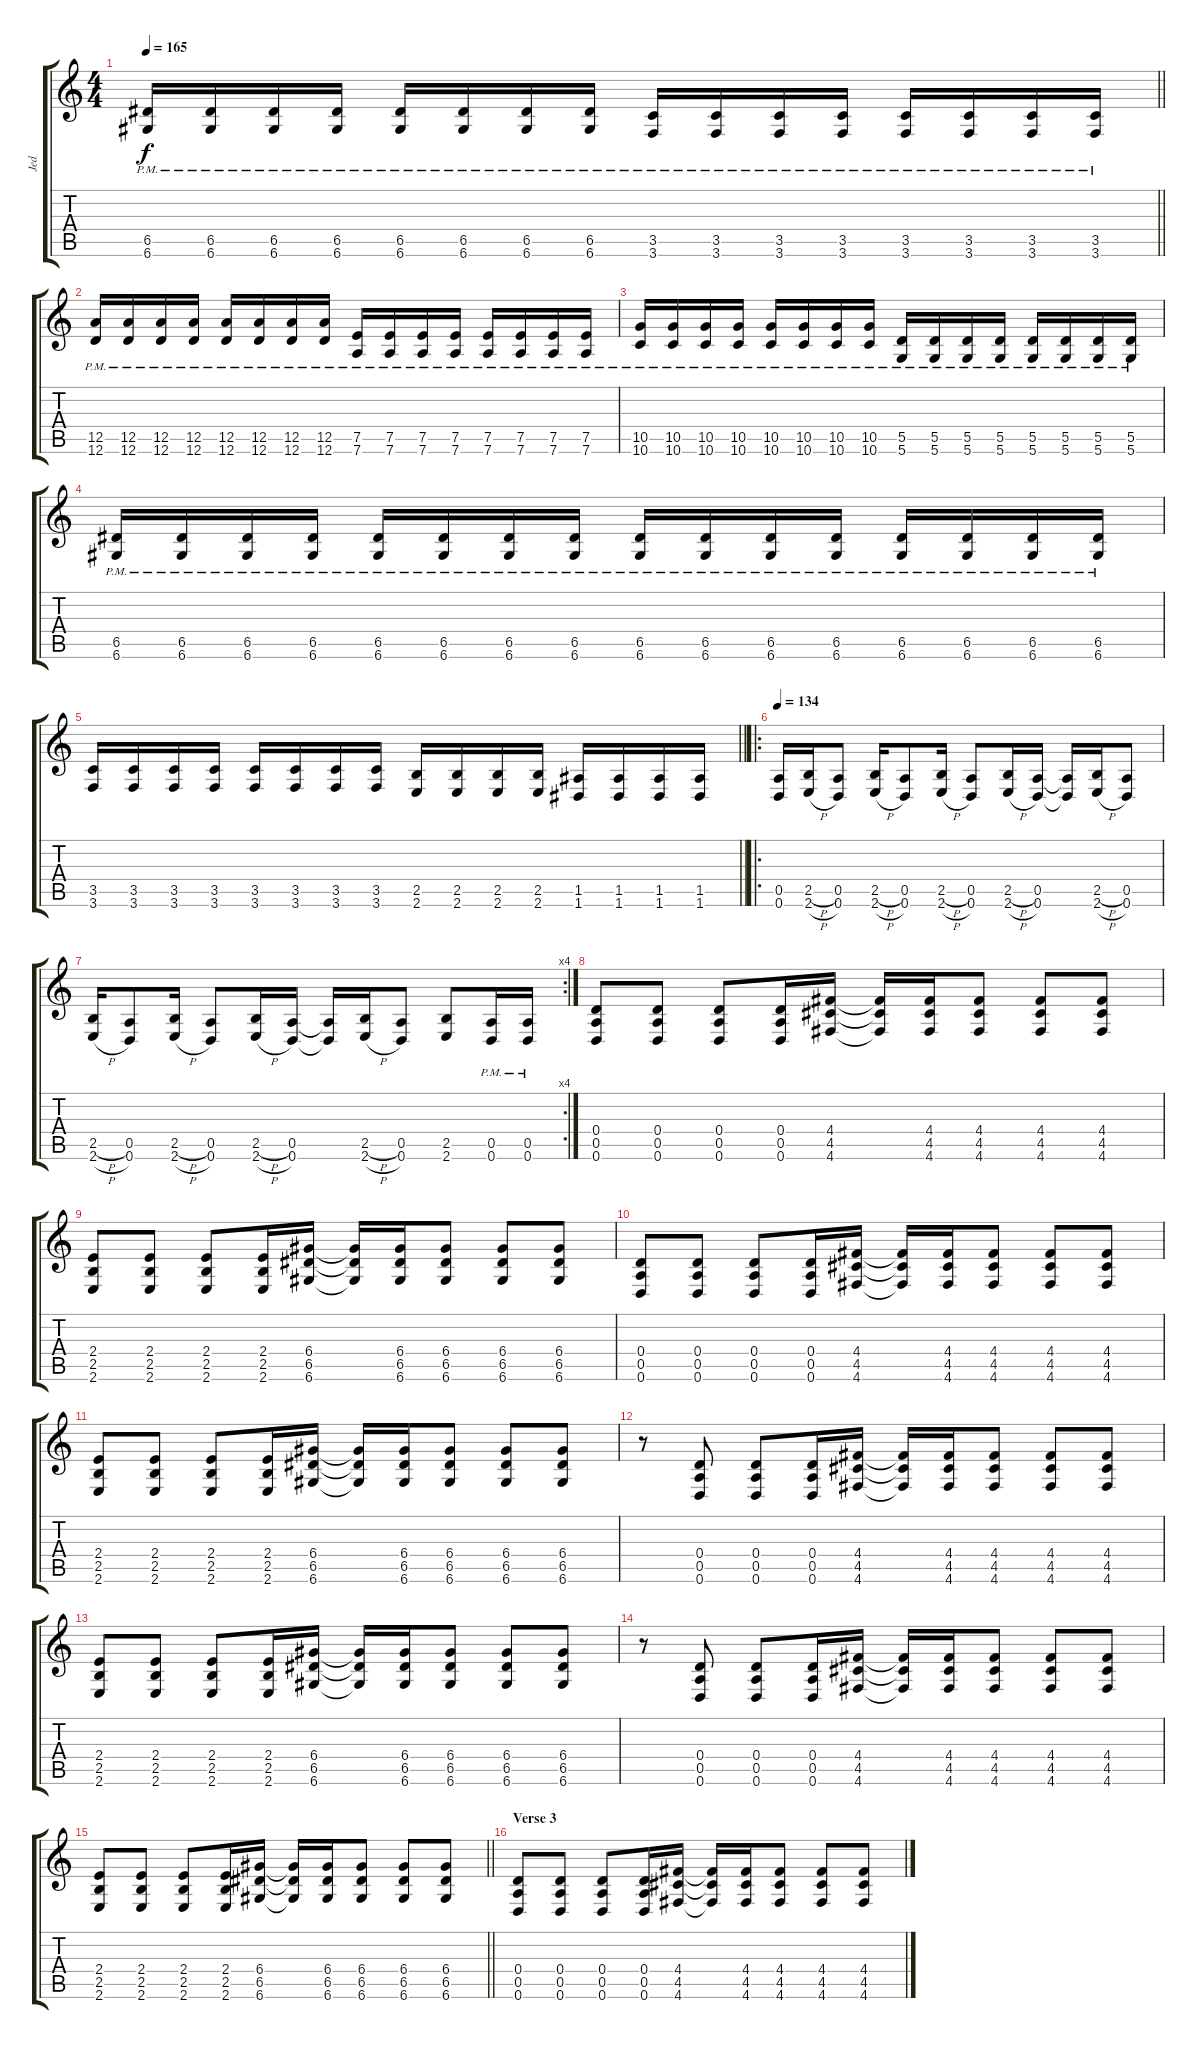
\track ("Jed" "Jed") {instrument distortionguitar}
\staff {score tabs}
\tuning (E4 B3 G3 D3 A2 D2) {hide}
\ts (4 4)
\tempo 165
\clef g2
\barLineRight lightlight
\ks c
(6.5{pm} 6.6{pm}).16{dy f} (6.5{pm} 6.6{pm}).16 (6.5{pm} 6.6{pm}).16 (6.5{pm} 6.6{pm}).16 (6.5{pm} 6.6{pm}).16 (6.5{pm} 6.6{pm}).16 (6.5{pm} 6.6{pm}).16 (6.5{pm} 6.6{pm}).16 (3.5{pm} 3.6{pm}).16 (3.5{pm} 3.6{pm}).16 (3.5{pm} 3.6{pm}).16 (3.5{pm} 3.6{pm}).16 (3.5{pm} 3.6{pm}).16 (3.5{pm} 3.6{pm}).16 (3.5{pm} 3.6{pm}).16 (3.5{pm} 3.6{pm}).16 |
(12.5{pm} 12.6{pm}).16 (12.5{pm} 12.6{pm}).16 (12.5{pm} 12.6{pm}).16 (12.5{pm} 12.6{pm}).16 (12.5{pm} 12.6{pm}).16 (12.5{pm} 12.6{pm}).16 (12.5{pm} 12.6{pm}).16 (12.5{pm} 12.6{pm}).16 (7.5{pm} 7.6{pm}).16 (7.5{pm} 7.6{pm}).16 (7.5{pm} 7.6{pm}).16 (7.5{pm} 7.6{pm}).16 (7.5{pm} 7.6{pm}).16 (7.5{pm} 7.6{pm}).16 (7.5{pm} 7.6{pm}).16 (7.5{pm} 7.6{pm}).16 |
(10.5{pm} 10.6{pm}).16 (10.5{pm} 10.6{pm}).16 (10.5{pm} 10.6{pm}).16 (10.5{pm} 10.6{pm}).16 (10.5{pm} 10.6{pm}).16 (10.5{pm} 10.6{pm}).16 (10.5{pm} 10.6{pm}).16 (10.5{pm} 10.6{pm}).16 (5.5{pm} 5.6{pm}).16 (5.5{pm} 5.6{pm}).16 (5.5{pm} 5.6{pm}).16 (5.5{pm} 5.6{pm}).16 (5.5{pm} 5.6{pm}).16 (5.5{pm} 5.6{pm}).16 (5.5{pm} 5.6{pm}).16 (5.5{pm} 5.6{pm}).16 |
(6.5{pm} 6.6{pm}).16 (6.5{pm} 6.6{pm}).16 (6.5{pm} 6.6{pm}).16 (6.5{pm} 6.6{pm}).16 (6.5{pm} 6.6{pm}).16 (6.5{pm} 6.6{pm}).16 (6.5{pm} 6.6{pm}).16 (6.5{pm} 6.6{pm}).16 (6.5{pm} 6.6{pm}).16 (6.5{pm} 6.6{pm}).16 (6.5{pm} 6.6{pm}).16 (6.5{pm} 6.6{pm}).16 (6.5{pm} 6.6{pm}).16 (6.5{pm} 6.6{pm}).16 (6.5{pm} 6.6{pm}).16 (6.5{pm} 6.6{pm}).16 |
\barLineRight lightlight
(3.5 3.6).16 (3.5 3.6).16 (3.5 3.6).16 (3.5 3.6).16 (3.5 3.6).16 (3.5 3.6).16 (3.5 3.6).16 (3.5 3.6).16 (2.5 2.6).16 (2.5 2.6).16 (2.5 2.6).16 (2.5 2.6).16 (1.5 1.6).16 (1.5 1.6).16 (1.5 1.6).16 (1.5 1.6).16 |
\ro
\tempo 134
(0.5 0.6).16 (2.5{h} 2.6{h}).16 (0.5 0.6).8 (2.5{h} 2.6{h}).16 (0.5 0.6).8 (2.5{h} 2.6{h}).16 (0.5 0.6).8 (2.5{h} 2.6{h}).16 (0.5 0.6).16 (0.5{t} 0.6{t}).16 (2.5{h} 2.6{h}).16 (0.5 0.6).8 |
\rc 4
(2.5{h} 2.6{h}).16 (0.5 0.6).8 (2.5{h} 2.6{h}).16 (0.5 0.6).8 (2.5{h} 2.6{h}).16 (0.5 0.6).16 (0.5{t} 0.6{t}).16 (2.5{h} 2.6{h}).16 (0.5 0.6).8 (2.5 2.6).8 (0.5{pm} 0.6{pm}).16 (0.5{pm} 0.6{pm}).16 |
(0.4 0.5 0.6).8 (0.4 0.5 0.6).8 (0.4 0.5 0.6).8 (0.4 0.5 0.6).16 (4.4 4.5 4.6).16 (4.4{t} 4.5{t} 4.6{t}).16 (4.4 4.5 4.6).16 (4.4 4.5 4.6).8 (4.4 4.5 4.6).8 (4.4 4.5 4.6).8 |
(2.4 2.5 2.6).8 (2.4 2.5 2.6).8 (2.4 2.5 2.6).8 (2.4 2.5 2.6).16 (6.4 6.5 6.6).16 (6.4{t} 6.5{t} 6.6{t}).16 (6.4 6.5 6.6).16 (6.4 6.5 6.6).8 (6.4 6.5 6.6).8 (6.4 6.5 6.6).8 |
(0.4 0.5 0.6).8 (0.4 0.5 0.6).8 (0.4 0.5 0.6).8 (0.4 0.5 0.6).16 (4.4 4.5 4.6).16 (4.4{t} 4.5{t} 4.6{t}).16 (4.4 4.5 4.6).16 (4.4 4.5 4.6).8 (4.4 4.5 4.6).8 (4.4 4.5 4.6).8 |
(2.4 2.5 2.6).8 (2.4 2.5 2.6).8 (2.4 2.5 2.6).8 (2.4 2.5 2.6).16 (6.4 6.5 6.6).16 (6.4{t} 6.5{t} 6.6{t}).16 (6.4 6.5 6.6).16 (6.4 6.5 6.6).8 (6.4 6.5 6.6).8 (6.4 6.5 6.6).8 |
r.8 (0.4 0.5 0.6).8 (0.4 0.5 0.6).8 (0.4 0.5 0.6).16 (4.4 4.5 4.6).16 (4.4{t} 4.5{t} 4.6{t}).16 (4.4 4.5 4.6).16 (4.4 4.5 4.6).8 (4.4 4.5 4.6).8 (4.4 4.5 4.6).8 |
(2.4 2.5 2.6).8 (2.4 2.5 2.6).8 (2.4 2.5 2.6).8 (2.4 2.5 2.6).16 (6.4 6.5 6.6).16 (6.4{t} 6.5{t} 6.6{t}).16 (6.4 6.5 6.6).16 (6.4 6.5 6.6).8 (6.4 6.5 6.6).8 (6.4 6.5 6.6).8 |
r.8 (0.4 0.5 0.6).8 (0.4 0.5 0.6).8 (0.4 0.5 0.6).16 (4.4 4.5 4.6).16 (4.4{t} 4.5{t} 4.6{t}).16 (4.4 4.5 4.6).16 (4.4 4.5 4.6).8 (4.4 4.5 4.6).8 (4.4 4.5 4.6).8 |
\barLineRight lightlight
(2.4 2.5 2.6).8 (2.4 2.5 2.6).8 (2.4 2.5 2.6).8 (2.4 2.5 2.6).16 (6.4 6.5 6.6).16 (6.4{t} 6.5{t} 6.6{t}).16 (6.4 6.5 6.6).16 (6.4 6.5 6.6).8 (6.4 6.5 6.6).8 (6.4 6.5 6.6).8 |
\section ("" "Verse 3")
(0.4 0.5 0.6).8 (0.4 0.5 0.6).8 (0.4 0.5 0.6).8 (0.4 0.5 0.6).16 (4.4 4.5 4.6).16 (4.4{t} 4.5{t} 4.6{t}).16 (4.4 4.5 4.6).16 (4.4 4.5 4.6).8 (4.4 4.5 4.6).8 (4.4 4.5 4.6).8
